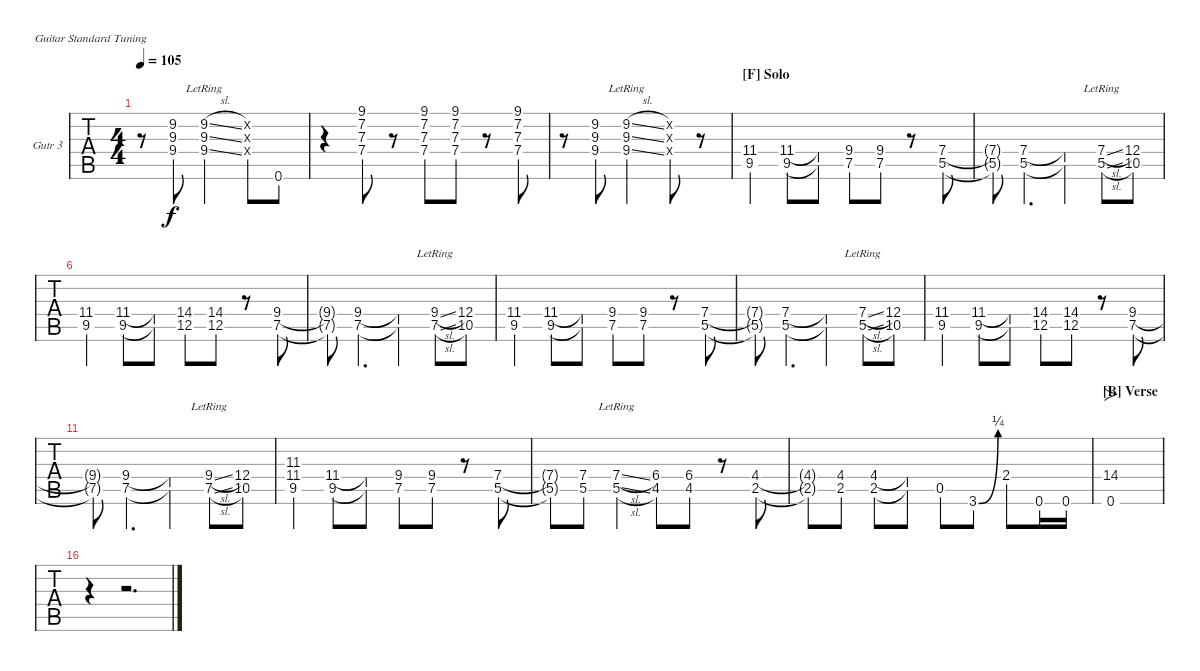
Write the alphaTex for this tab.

\bracketExtendMode nobrackets
\firstSystemTrackNameOrientation horizontal
\otherSystemsTrackNameOrientation horizontal
\defaultBarNumberDisplay FirstOfSystem
\track ("Guitar 3" "Gutr 3") {instrument overdrivenguitar}
\staff {tabs}
\tuning (E4 B3 G3 D3 A2 E2)
\ts (4 4)
\tempo 105
\clef g2
\ks c
r.8{dy f} (9.2 9.3 9.4).8 (9.2{sl lr} 9.3{sl lr} 9.4{sl lr}).2 (0.2{x} 0.3{x} 0.4{x}).8 0.6.8 |
r.4 (7.2 7.3 7.4 9.1).8 r.8 (7.2 7.3 7.4 9.1).8 (7.2 7.3 7.4 9.1).8 r.8 (7.2 7.3 7.4 9.1).8 |
r.8 (9.2 9.3 9.4).8 (9.2{sl lr} 9.3{sl lr} 9.4{sl lr}).2 (0.2{x} 0.3{x} 0.4{x}).8 r.8 |
\section ("F" "Solo")
(11.4 9.5).4 (11.4 9.5).8 (11.4{t} 9.5{t}).8 (9.4 7.5).8 (9.4 7.5).8 r.8 (7.4 5.5).8 |
(7.4{t} 5.5{t}).8 (5.5 7.4).4{d} (5.5{t} 7.4{t}).4 (7.4{sl lr} 5.5{sl lr}).8 (12.4 10.5).8 |
(11.4 9.5).4 (11.4 9.5).8 (11.4{t} 9.5{t}).8 (14.4 12.5).8 (14.4 12.5).8 r.8 (9.4 7.5).8 |
(9.4{t} 7.5{t}).8 (7.5 9.4).4{d} (7.5{t} 9.4{t}).4 (9.4{sl lr} 7.5{sl lr}).8 (12.4 10.5).8 |
(11.4 9.5).4 (11.4 9.5).8 (11.4{t} 9.5{t}).8 (9.4 7.5).8 (9.4 7.5).8 r.8 (7.4 5.5).8 |
(7.4{t} 5.5{t}).8 (5.5 7.4).4{d} (5.5{t} 7.4{t}).4 (7.4{sl lr} 5.5{sl lr}).8 (12.4 10.5).8 |
(11.4 9.5).4 (11.4 9.5).8 (11.4{t} 9.5{t}).8 (14.4 12.5).8 (14.4 12.5).8 r.8 (9.4 7.5).8 |
(9.4{t} 7.5{t}).8 (7.5 9.4).4{d} (7.5{t} 9.4{t}).4 (9.4{sl lr} 7.5{sl lr}).8 (12.4 10.5).8 |
(11.4 9.5 11.3).4 (11.4 9.5).8 (11.4{t} 9.5{t}).8 (9.4 7.5).8 (9.4 7.5).8 r.8 (7.4 5.5).8 |
(7.4{t} 5.5{t}).8 (7.4 5.5).8 (7.4{sl lr} 5.5{sl lr}).4 (6.4 4.5).8 (6.4 4.5).8 r.8 (4.4 2.5).8 |
(4.4{t} 2.5{t}).8 (4.4 2.5).8 (4.4 2.5).8 (4.4{t} 2.5{t}).8 0.5.8 3.6{be (bend 0 0 59.4 1)}.8 2.4.8 0.6.16 0.6.16 |
\section ("B" "Verse")
(14.4 0.6).1{fo} |
r.4 r.2{d}
